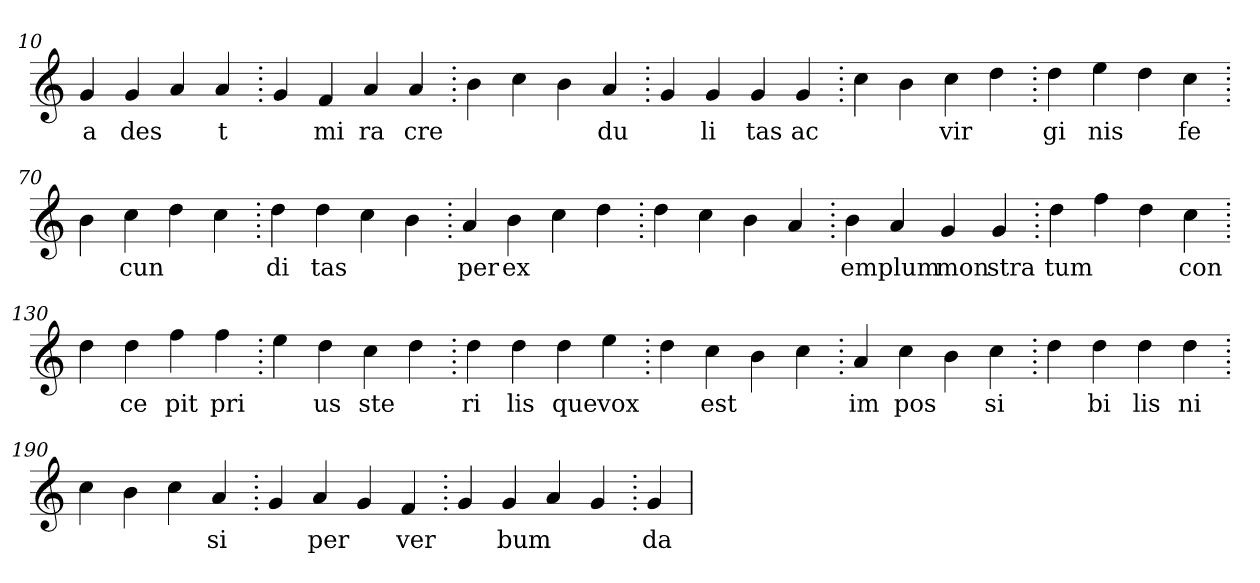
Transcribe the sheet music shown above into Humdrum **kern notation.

**kern	**text
*part1	*part1
*staff1	*staff1
*clefG2	*
=10.	=10.
4g	a
4g	des
4a	.
4a	t
=20.	=20.
4g	.
4f	mi
4a	ra
4a	cre
=30.	=30.
4b	.
4cc	.
4b	.
4a	du
=40.	=40.
4g	.
4g	li
4g	tas
4g	ac
=50.	=50.
4cc	.
4b	.
4cc	vir
4dd	.
=60.	=60.
4dd	gi
4ee	nis
4dd	.
4cc	fe
=70.	=70.
4b	.
4cc	cun
4dd	.
4cc	.
=80.	=80.
4dd	di
4dd	tas
4cc	.
4b	.
=90.	=90.
4a	per
4b	ex
4cc	.
4dd	.
=100.	=100.
4dd	.
4cc	.
4b	.
4a	.
=110.	=110.
4b	em
4a	plum
4g	mon
4g	stra
=120.	=120.
4dd	tum
4ff	.
4dd	.
4cc	con
=130.	=130.
4dd	.
4dd	ce
4ff	pit
4ff	pri
=140.	=140.
4ee	.
4dd	us
4cc	ste
4dd	.
=150.	=150.
4dd	ri
4dd	lis
4dd	que
4ee	vox
=160.	=160.
4dd	.
4cc	est
4b	.
4cc	.
=170.	=170.
4a	im
4cc	pos
4b	.
4cc	si
=180.	=180.
4dd	.
4dd	bi
4dd	lis
4dd	ni
=190.	=190.
4cc	.
4b	.
4cc	.
4a	si
=200.	=200.
4g	.
4a	per
4g	.
4f	ver
=210.	=210.
4g	.
4g	bum
4a	.
4g	.
=220.	=220.
4g	da
=	=
*-	*-
